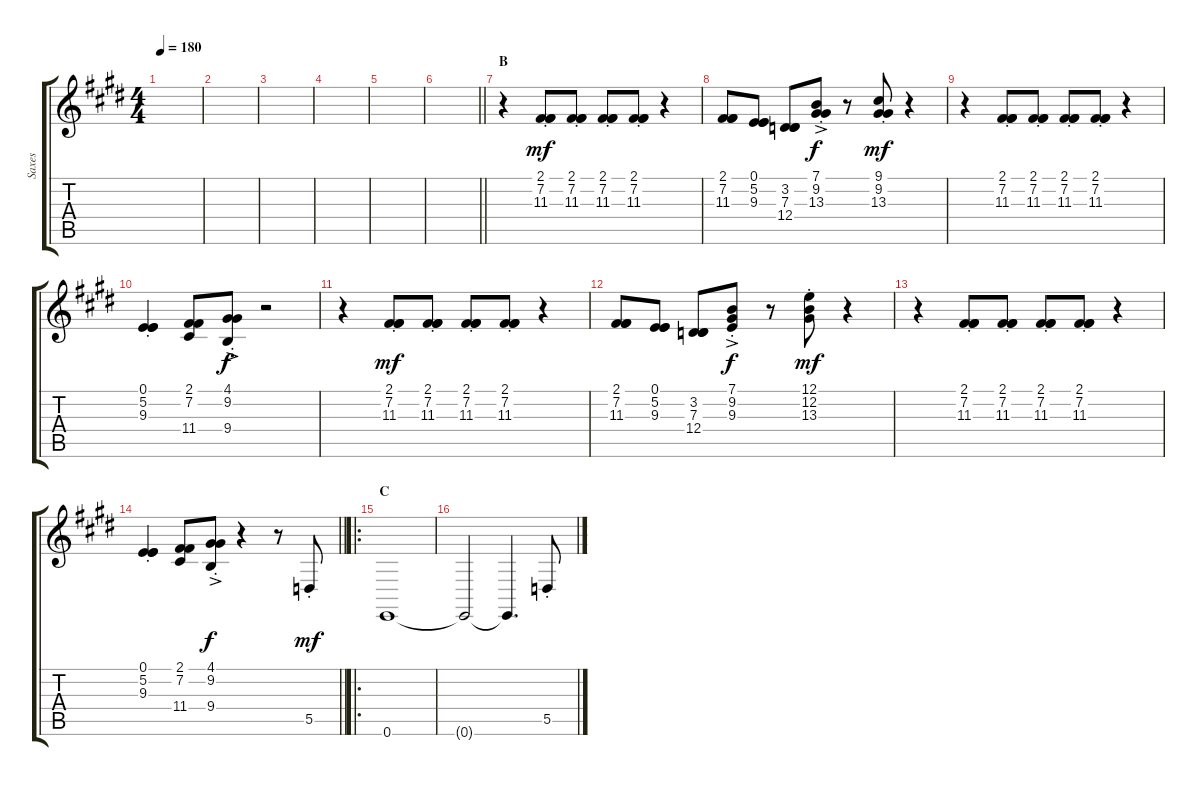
\track ("Saxes" "Saxes") {instrument baritonesax bank 255}
\staff {score tabs}
\tuning (E4 B3 G3 D3 A2 E2) {hide}
\ts (4 4)
\tempo 180
\clef g2
\ks e
|
|
|
|
|
\barLineRight lightlight
|
\section ("" "B")
r.4 (2.1{st} 7.2{st} 11.3{st}).8{dy mf} (2.1{st} 7.2{st} 11.3{st}).8 (2.1{st} 7.2{st} 11.3{st}).8 (2.1{st} 7.2{st} 11.3{st}).8 r.4 |
(2.1 7.2 11.3).8 (0.1 5.2 9.3).8 (3.2 7.3 12.4).8 (7.1{ac st} 9.2{ac st} 13.3{ac st}).8{dy f} r.8 (9.1{st} 9.2{st} 13.3{st}).8{dy mf} r.4 |
r.4 (2.1{st} 7.2{st} 11.3{st}).8 (2.1{st} 7.2{st} 11.3{st}).8 (2.1{st} 7.2{st} 11.3{st}).8 (2.1{st} 7.2{st} 11.3{st}).8 r.4 |
(0.1{st} 5.2{st} 9.3{st}).4 (2.1 7.2 11.4).8 (4.1{ac st} 9.2{ac st} 9.4{ac st}).8{dy f} r.2 |
r.4 (2.1{st} 7.2{st} 11.3{st}).8{dy mf} (2.1{st} 7.2{st} 11.3{st}).8 (2.1{st} 7.2{st} 11.3{st}).8 (2.1{st} 7.2{st} 11.3{st}).8 r.4 |
(2.1 7.2 11.3).8 (0.1 5.2 9.3).8 (3.2 7.3 12.4).8 (7.1{ac st} 9.2{ac st} 9.3{ac st}).8{dy f} r.8 (12.1{st} 12.2{st} 13.3{st}).8{dy mf} r.4 |
r.4 (2.1{st} 7.2{st} 11.3{st}).8 (2.1{st} 7.2{st} 11.3{st}).8 (2.1{st} 7.2{st} 11.3{st}).8 (2.1{st} 7.2{st} 11.3{st}).8 r.4 |
\barLineRight lightlight
(0.1{st} 5.2{st} 9.3{st}).4 (2.1 7.2 11.4).8 (4.1{ac st} 9.2{ac st} 9.4{ac st}).8{dy f} r.4 r.8 5.5{st}.8{dy mf} |
\ro
\section ("" "C")
0.6.1 |
0.6{t}.2 0.6{t}.4{d} 5.5{st}.8
